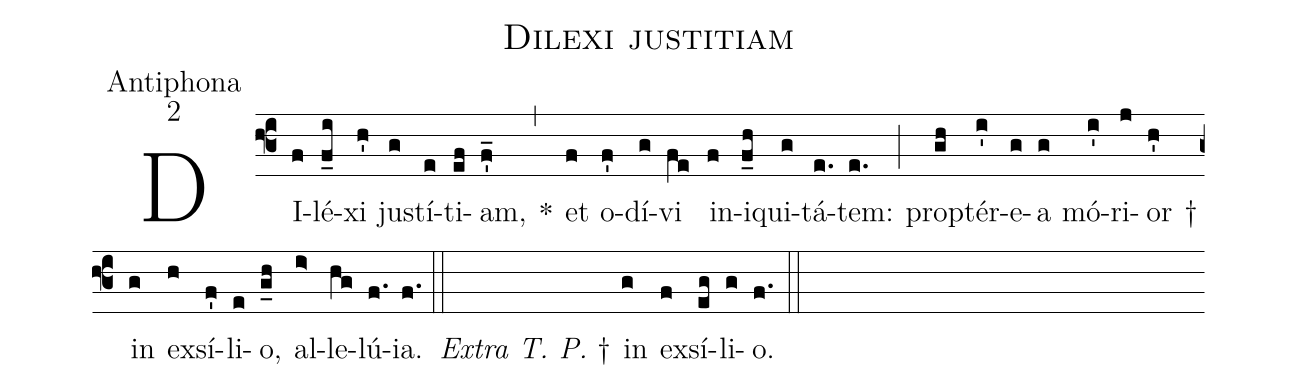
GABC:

name:Dilexi justitiam;
office-part:Antiphona;
mode:2;
%%
(f3)DI(f)lé(f_i)xi(h') jus(g)tí(e)ti(ef)am,(f'_) *(,) et(f) o(f')dí(g)vi(fe) in(f)i(f_h)qui(g)tá(e.)tem:(e.) (;) prop(gh)tér(i')e(g)a(g) mó(i')ri(j)or(h') †() in(g) ex(h)sí(f')li(e)o,(g_h) al(i>)le(hg)lú(f.)ia.(f.) (::)<i>Extra T. P.</i> †() in(g) ex(f)sí(eg)li(g)o.(f.) (::)
